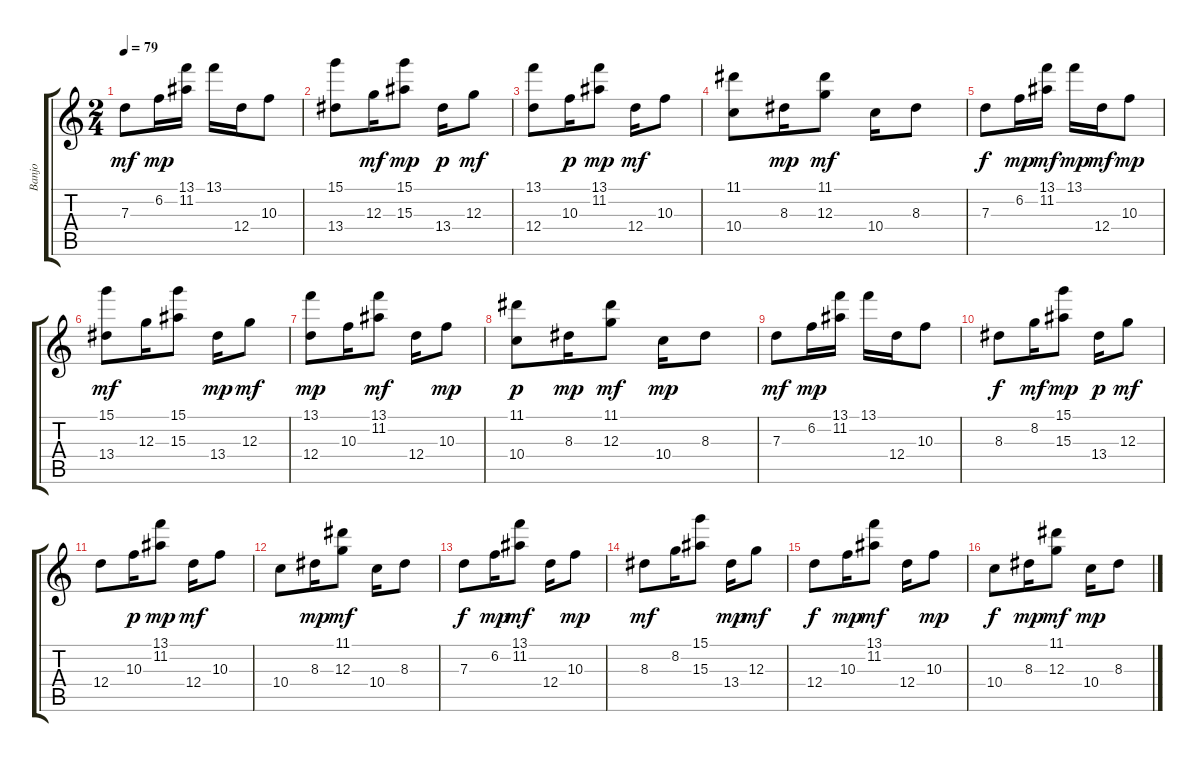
\track ("Banjo" "Banjo") {instrument banjo}
\staff {score tabs}
\tuning (E4 B3 G3 D3 A2 E2) {hide}
\displaytranspose 12
\ts (2 4)
\tempo 79
\clef g2
\ks c
7.3.8{dy mf} 6.2.16{dy mp} (13.1 11.2).16 13.1.16 12.4.16 10.3.8 |
(15.1 13.4).8 12.3.16{dy mf} (15.1 15.3).8{dy mp} 13.4.16{dy p} 12.3.8{dy mf} |
(13.1 12.4).8 10.3.16{dy p} (13.1 11.2).8{dy mp} 12.4.16{dy mf} 10.3.8 |
(11.1 10.4).8 8.3.16{dy mp} (11.1 12.3).8{dy mf} 10.4.16 8.3.8 |
7.3.8{dy f} 6.2.16{dy mp} (13.1 11.2).16{dy mf} 13.1.16{dy mp} 12.4.16{dy mf} 10.3.8{dy mp} |
(15.1 13.4).8{dy mf} 12.3.16 (15.1 15.3).8 13.4.16{dy mp} 12.3.8{dy mf} |
(13.1 12.4).8{dy mp} 10.3.16 (13.1 11.2).8{dy mf} 12.4.16 10.3.8{dy mp} |
(11.1 10.4).8{dy p} 8.3.16{dy mp} (11.1 12.3).8{dy mf} 10.4.16{dy mp} 8.3.8 |
7.3.8{dy mf} 6.2.16{dy mp} (13.1 11.2).16 13.1.16 12.4.16 10.3.8 |
8.3.8{dy f} 8.2.16{dy mf} (15.1 15.3).8{dy mp} 13.4.16{dy p} 12.3.8{dy mf} |
12.4.8 10.3.16{dy p} (13.1 11.2).8{dy mp} 12.4.16{dy mf} 10.3.8 |
10.4.8 8.3.16{dy mp} (11.1 12.3).8{dy mf} 10.4.16 8.3.8 |
7.3.8{dy f} 6.2.16{dy mp} (13.1 11.2).8{dy mf} 12.4.16 10.3.8{dy mp} |
8.3.8{dy mf} 8.2.16 (15.1 15.3).8 13.4.16{dy mp} 12.3.8{dy mf} |
12.4.8{dy f} 10.3.16{dy mp} (13.1 11.2).8{dy mf} 12.4.16 10.3.8{dy mp} |
10.4.8{dy f} 8.3.16{dy mp} (11.1 12.3).8{dy mf} 10.4.16{dy mp} 8.3.8
